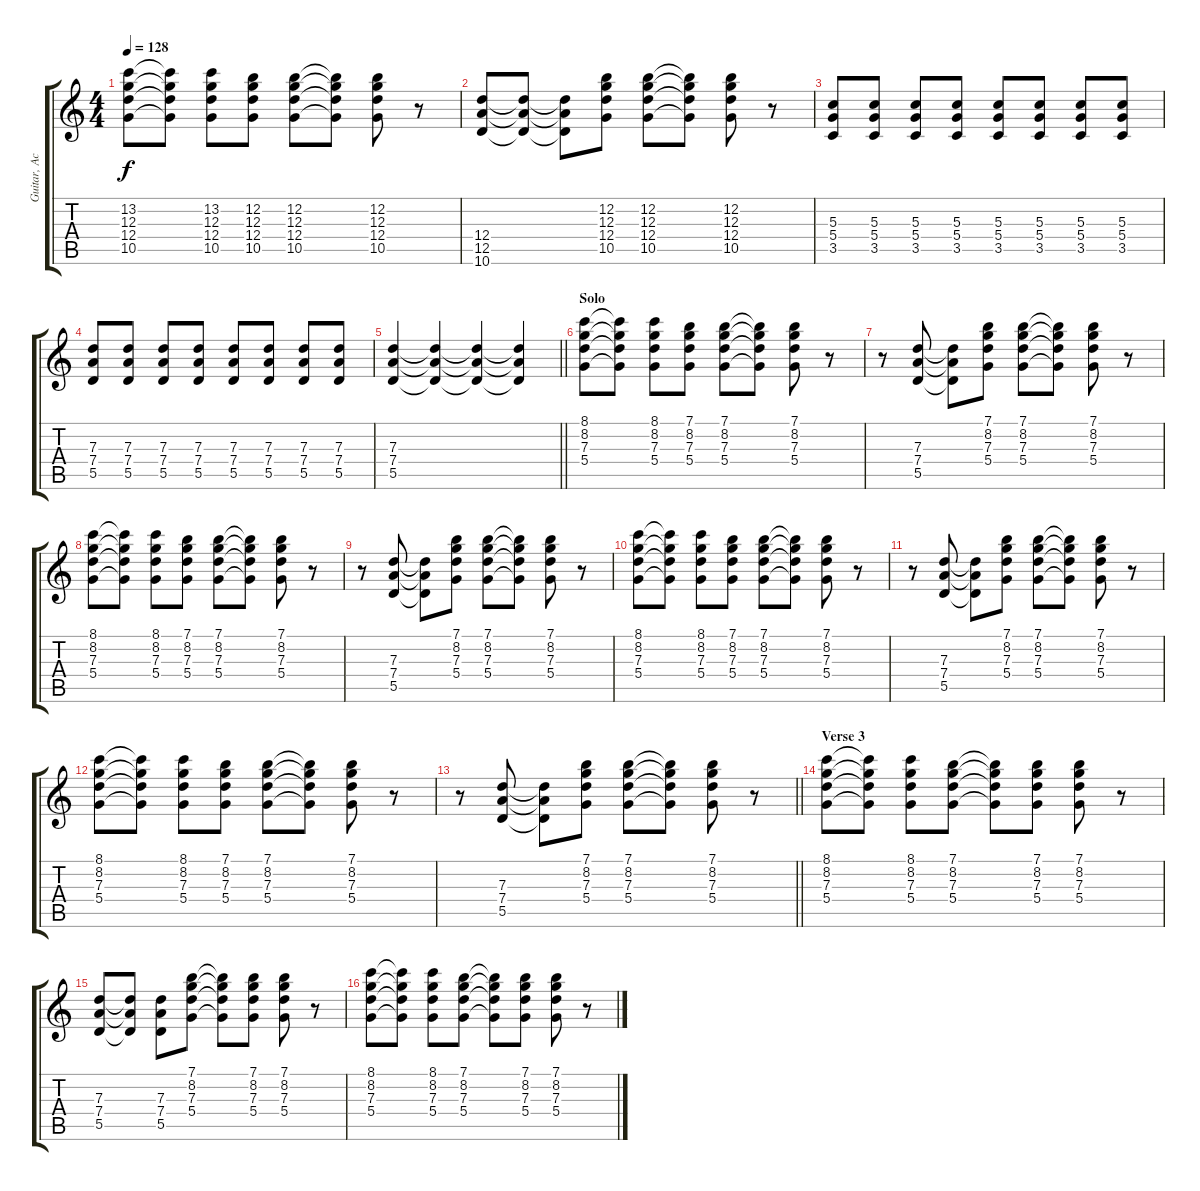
\track ("Guitar, Acoustic" "Guitar, Ac") {instrument acousticguitarsteel}
\staff {score tabs}
\tuning (E4 B3 G3 D3 A2 E2) {hide}
\ts (4 4)
\tempo 128
\clef g2
\ks c
(13.2 12.3 12.4 10.5).8{dy f} (13.2{t} 12.3{t} 12.4{t} 10.5{t}).8 (13.2 12.3 12.4 10.5).8 (12.2 12.3 12.4 10.5).8 (12.2 12.3 12.4 10.5).8 (12.2{t} 12.3{t} 12.4{t} 10.5{t}).8 (12.2 12.3 12.4 10.5).8 r.8 |
(12.4 12.5 10.6).8 (12.4{t} 12.5{t} 10.6{t}).8 (12.4{t} 12.5{t} 10.6{t}).8 (12.2 12.3 12.4 10.5).8 (12.2 12.3 12.4 10.5).8 (12.2{t} 12.3{t} 12.4{t} 10.5{t}).8 (12.2 12.3 12.4 10.5).8 r.8 |
(5.3 5.4 3.5).8 (5.3 5.4 3.5).8 (5.3 5.4 3.5).8 (5.3 5.4 3.5).8 (5.3 5.4 3.5).8 (5.3 5.4 3.5).8 (5.3 5.4 3.5).8 (5.3 5.4 3.5).8 |
(7.3 7.4 5.5).8 (7.3 7.4 5.5).8 (7.3 7.4 5.5).8 (7.3 7.4 5.5).8 (7.3 7.4 5.5).8 (7.3 7.4 5.5).8 (7.3 7.4 5.5).8 (7.3 7.4 5.5).8 |
\barLineRight lightlight
(7.3 7.4 5.5).4 (7.3{t} 7.4{t} 5.5{t}).4 (7.3{t} 7.4{t} 5.5{t}).4 (7.3{t} 7.4{t} 5.5{t}).4 |
\section ("" "Solo")
(8.1 8.2 7.3 5.4).8 (8.1{t} 8.2{t} 7.3{t} 5.4{t}).8 (8.1 8.2 7.3 5.4).8 (7.1 8.2 7.3 5.4).8 (7.1 8.2 7.3 5.4).8 (7.1{t} 8.2{t} 7.3{t} 5.4{t}).8 (7.1 8.2 7.3 5.4).8 r.8 |
r.8 (7.3 7.4 5.5).8 (7.3{t} 7.4{t} 5.5{t}).8 (7.1 8.2 7.3 5.4).8 (7.1 8.2 7.3 5.4).8 (7.1{t} 8.2{t} 7.3{t} 5.4{t}).8 (7.1 8.2 7.3 5.4).8 r.8 |
(8.1 8.2 7.3 5.4).8 (8.1{t} 8.2{t} 7.3{t} 5.4{t}).8 (8.1 8.2 7.3 5.4).8 (7.1 8.2 7.3 5.4).8 (7.1 8.2 7.3 5.4).8 (7.1{t} 8.2{t} 7.3{t} 5.4{t}).8 (7.1 8.2 7.3 5.4).8 r.8 |
r.8 (7.3 7.4 5.5).8 (7.3{t} 7.4{t} 5.5{t}).8 (7.1 8.2 7.3 5.4).8 (7.1 8.2 7.3 5.4).8 (7.1{t} 8.2{t} 7.3{t} 5.4{t}).8 (7.1 8.2 7.3 5.4).8 r.8 |
(8.1 8.2 7.3 5.4).8 (8.1{t} 8.2{t} 7.3{t} 5.4{t}).8 (8.1 8.2 7.3 5.4).8 (7.1 8.2 7.3 5.4).8 (7.1 8.2 7.3 5.4).8 (7.1{t} 8.2{t} 7.3{t} 5.4{t}).8 (7.1 8.2 7.3 5.4).8 r.8 |
r.8 (7.3 7.4 5.5).8 (7.3{t} 7.4{t} 5.5{t}).8 (7.1 8.2 7.3 5.4).8 (7.1 8.2 7.3 5.4).8 (7.1{t} 8.2{t} 7.3{t} 5.4{t}).8 (7.1 8.2 7.3 5.4).8 r.8 |
(8.1 8.2 7.3 5.4).8 (8.1{t} 8.2{t} 7.3{t} 5.4{t}).8 (8.1 8.2 7.3 5.4).8 (7.1 8.2 7.3 5.4).8 (7.1 8.2 7.3 5.4).8 (7.1{t} 8.2{t} 7.3{t} 5.4{t}).8 (7.1 8.2 7.3 5.4).8 r.8 |
\barLineRight lightlight
r.8 (7.3 7.4 5.5).8 (7.3{t} 7.4{t} 5.5{t}).8 (7.1 8.2 7.3 5.4).8 (7.1 8.2 7.3 5.4).8 (7.1{t} 8.2{t} 7.3{t} 5.4{t}).8 (7.1 8.2 7.3 5.4).8 r.8 |
\section ("" "Verse 3")
(8.1 8.2 7.3 5.4).8 (8.1{t} 8.2{t} 7.3{t} 5.4{t}).8 (8.1 8.2 7.3 5.4).8 (7.1 8.2 7.3 5.4).8 (7.1{t} 8.2{t} 7.3{t} 5.4{t}).8 (7.1 8.2 7.3 5.4).8 (7.1 8.2 7.3 5.4).8 r.8 |
(7.3 7.4 5.5).8 (7.3{t} 7.4{t} 5.5{t}).8 (7.3 7.4 5.5).8 (7.1 8.2 7.3 5.4).8 (7.1{t} 8.2{t} 7.3{t} 5.4{t}).8 (7.1 8.2 7.3 5.4).8 (7.1 8.2 7.3 5.4).8 r.8 |
(8.1 8.2 7.3 5.4).8 (8.1{t} 8.2{t} 7.3{t} 5.4{t}).8 (8.1 8.2 7.3 5.4).8 (7.1 8.2 7.3 5.4).8 (7.1{t} 8.2{t} 7.3{t} 5.4{t}).8 (7.1 8.2 7.3 5.4).8 (7.1 8.2 7.3 5.4).8 r.8
